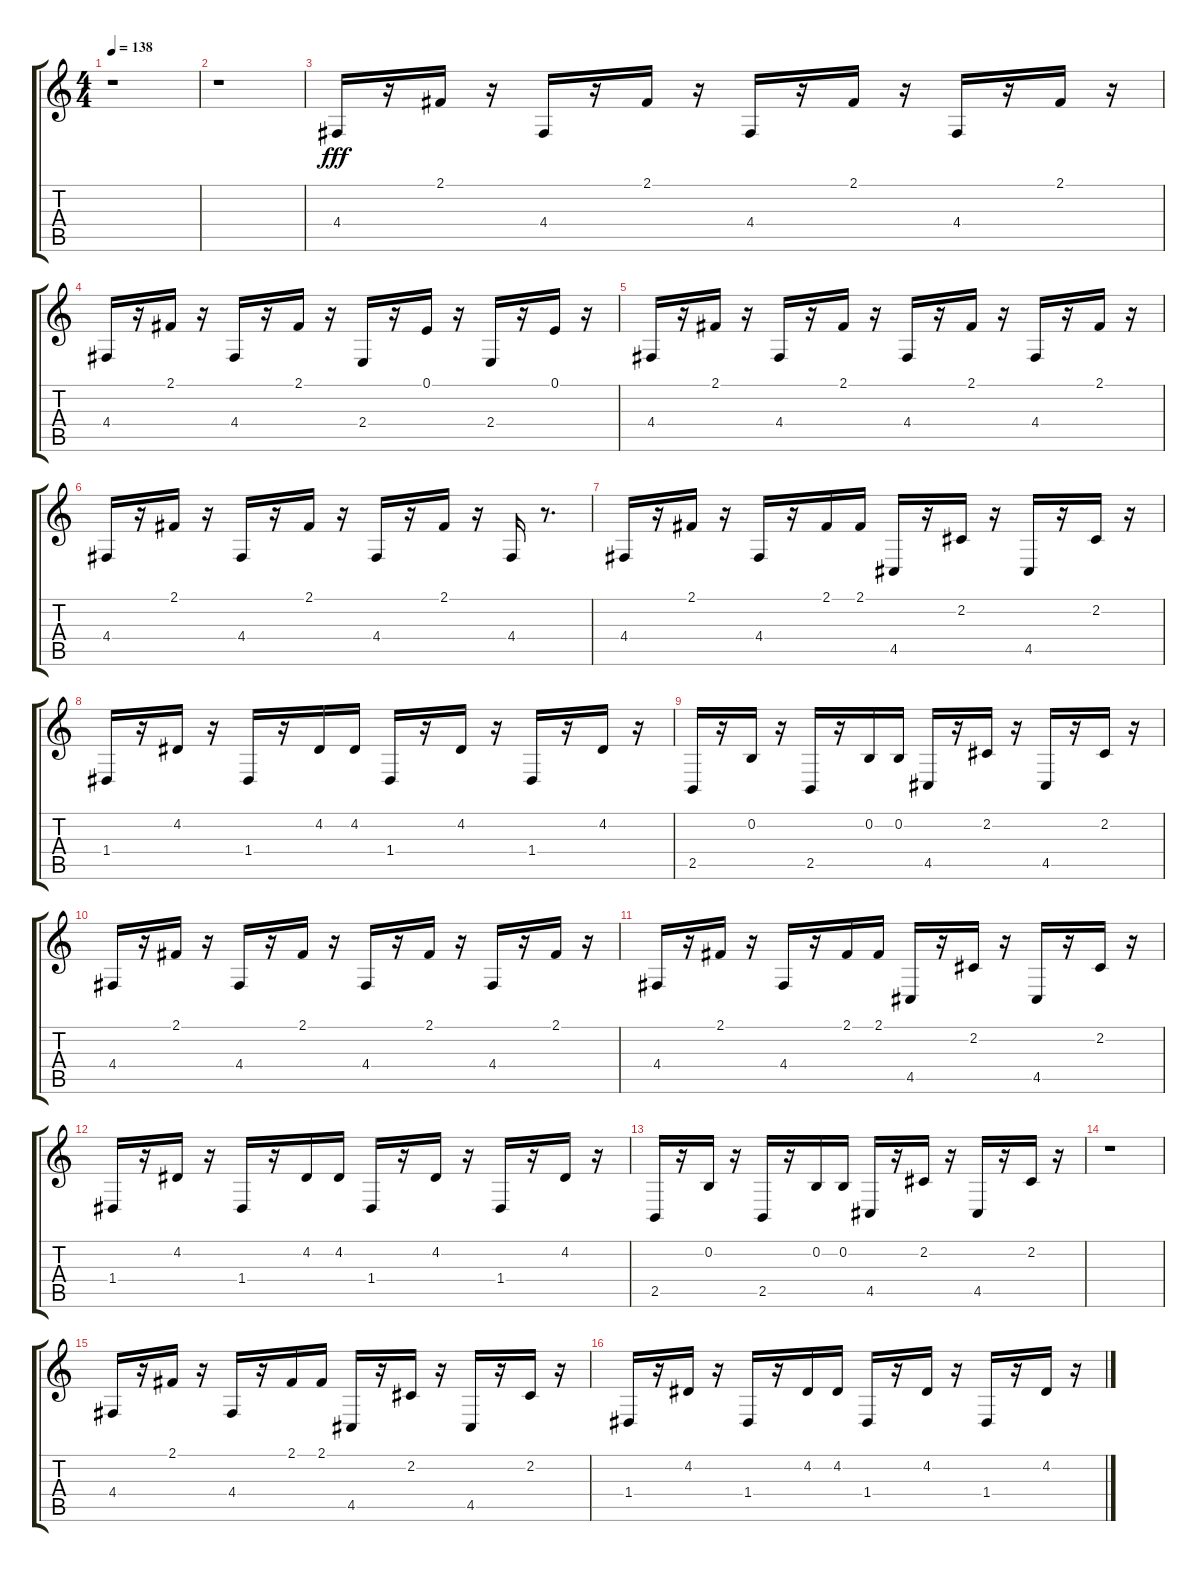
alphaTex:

\track "" {instrument synthbrass2}
\staff {score tabs}
\tuning (E4 B3 G3 D3 A2 E2) {hide}
\ts (4 4)
\tempo 138
\clef g2
\ks c
r.1{dy fff} |
r.1 |
4.4.16 r.16 2.1.16 r.16 4.4.16 r.16 2.1.16 r.16 4.4.16 r.16 2.1.16 r.16 4.4.16 r.16 2.1.16 r.16 |
4.4.16 r.16 2.1.16 r.16 4.4.16 r.16 2.1.16 r.16 2.4.16 r.16 0.1.16 r.16 2.4.16 r.16 0.1.16 r.16 |
4.4.16 r.16 2.1.16 r.16 4.4.16 r.16 2.1.16 r.16 4.4.16 r.16 2.1.16 r.16 4.4.16 r.16 2.1.16 r.16 |
4.4.16 r.16 2.1.16 r.16 4.4.16 r.16 2.1.16 r.16 4.4.16 r.16 2.1.16 r.16 4.4.16 r.8{d} |
4.4.16 r.16 2.1.16 r.16 4.4.16 r.16 2.1.16 2.1.16 4.5.16 r.16 2.2.16 r.16 4.5.16 r.16 2.2.16 r.16 |
1.4.16 r.16 4.2.16 r.16 1.4.16 r.16 4.2.16 4.2.16 1.4.16 r.16 4.2.16 r.16 1.4.16 r.16 4.2.16 r.16 |
2.5.16 r.16 0.2.16 r.16 2.5.16 r.16 0.2.16 0.2.16 4.5.16 r.16 2.2.16 r.16 4.5.16 r.16 2.2.16 r.16 |
4.4.16 r.16 2.1.16 r.16 4.4.16 r.16 2.1.16 r.16 4.4.16 r.16 2.1.16 r.16 4.4.16 r.16 2.1.16 r.16 |
4.4.16 r.16 2.1.16 r.16 4.4.16 r.16 2.1.16 2.1.16 4.5.16 r.16 2.2.16 r.16 4.5.16 r.16 2.2.16 r.16 |
1.4.16 r.16 4.2.16 r.16 1.4.16 r.16 4.2.16 4.2.16 1.4.16 r.16 4.2.16 r.16 1.4.16 r.16 4.2.16 r.16 |
2.5.16 r.16 0.2.16 r.16 2.5.16 r.16 0.2.16 0.2.16 4.5.16 r.16 2.2.16 r.16 4.5.16 r.16 2.2.16 r.16 |
r.1 |
4.4.16 r.16 2.1.16 r.16 4.4.16 r.16 2.1.16 2.1.16 4.5.16 r.16 2.2.16 r.16 4.5.16 r.16 2.2.16 r.16 |
1.4.16 r.16 4.2.16 r.16 1.4.16 r.16 4.2.16 4.2.16 1.4.16 r.16 4.2.16 r.16 1.4.16 r.16 4.2.16 r.16
